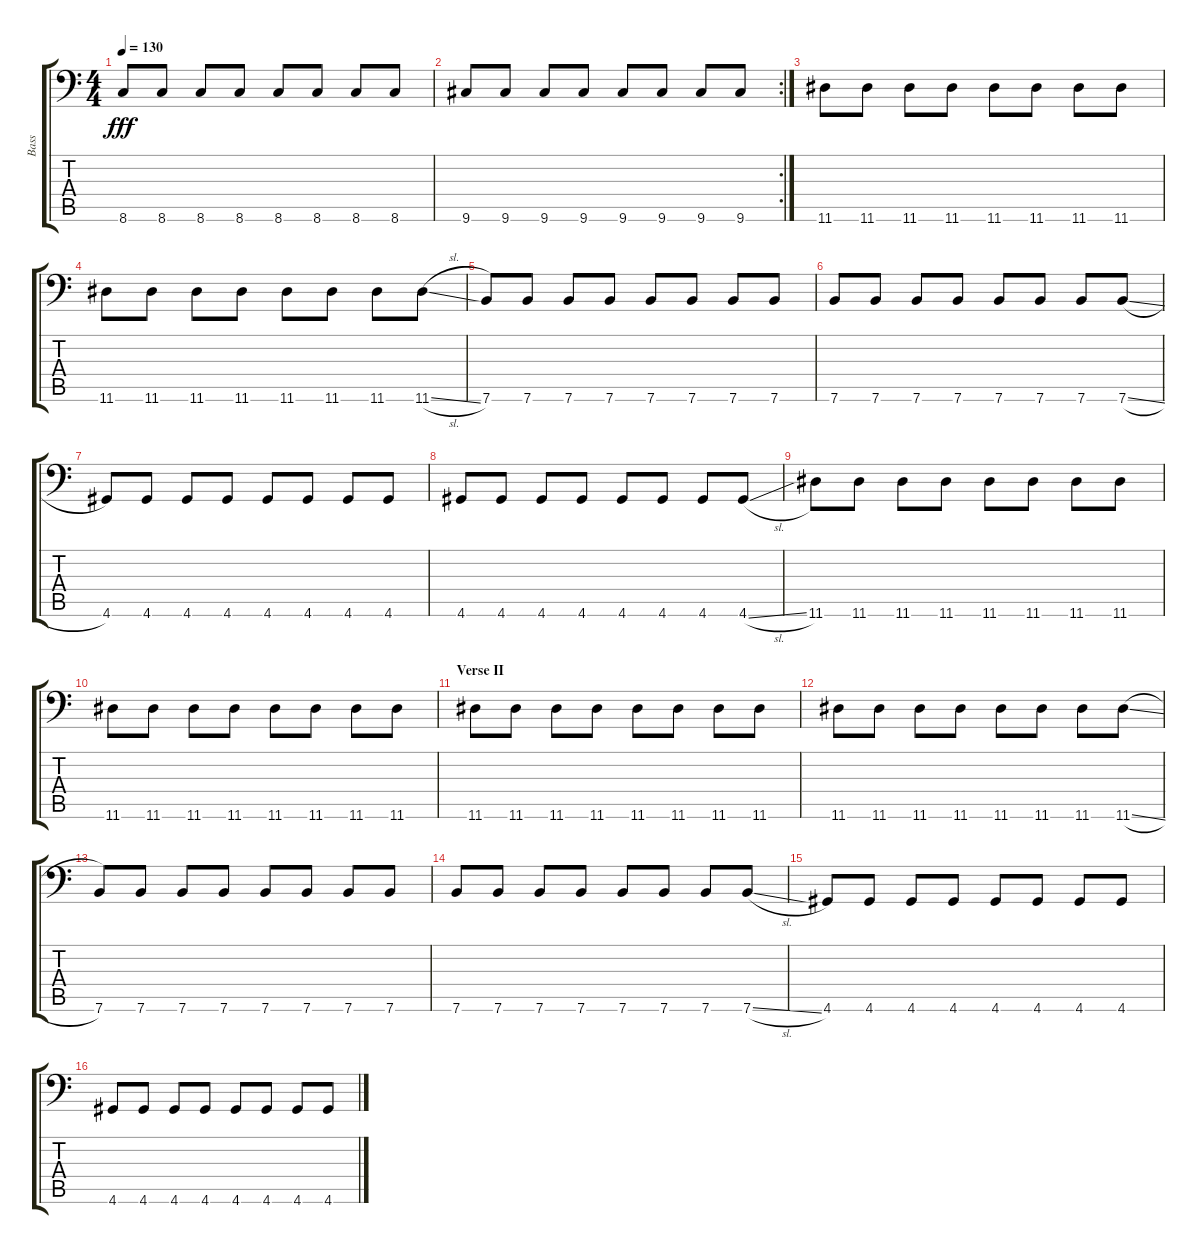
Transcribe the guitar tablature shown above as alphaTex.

\track ("Bass" "Bass") {instrument electricbassfinger}
\staff {score tabs}
\tuning (E3 B2 G2 D2 A1 E1) {hide}
\ts (4 4)
\tempo 130
\clef f4
\ks c
8.6.8{dy fff} 8.6.8 8.6.8 8.6.8 8.6.8 8.6.8 8.6.8 8.6.8 |
\rc 2
9.6.8 9.6.8 9.6.8 9.6.8 9.6.8 9.6.8 9.6.8 9.6.8 |
11.6.8 11.6.8 11.6.8 11.6.8 11.6.8 11.6.8 11.6.8 11.6.8 |
11.6.8 11.6.8 11.6.8 11.6.8 11.6.8 11.6.8 11.6.8 11.6{sl}.8 |
7.6.8 7.6.8 7.6.8 7.6.8 7.6.8 7.6.8 7.6.8 7.6.8 |
7.6.8 7.6.8 7.6.8 7.6.8 7.6.8 7.6.8 7.6.8 7.6{sl}.8 |
4.6.8 4.6.8 4.6.8 4.6.8 4.6.8 4.6.8 4.6.8 4.6.8 |
4.6.8 4.6.8 4.6.8 4.6.8 4.6.8 4.6.8 4.6.8 4.6{sl}.8 |
11.6.8 11.6.8 11.6.8 11.6.8 11.6.8 11.6.8 11.6.8 11.6.8 |
11.6.8 11.6.8 11.6.8 11.6.8 11.6.8 11.6.8 11.6.8 11.6.8 |
\section ("" "Verse II")
11.6.8 11.6.8 11.6.8 11.6.8 11.6.8 11.6.8 11.6.8 11.6.8 |
11.6.8 11.6.8 11.6.8 11.6.8 11.6.8 11.6.8 11.6.8 11.6{sl}.8 |
7.6.8 7.6.8 7.6.8 7.6.8 7.6.8 7.6.8 7.6.8 7.6.8 |
7.6.8 7.6.8 7.6.8 7.6.8 7.6.8 7.6.8 7.6.8 7.6{sl}.8 |
4.6.8 4.6.8 4.6.8 4.6.8 4.6.8 4.6.8 4.6.8 4.6.8 |
4.6.8 4.6.8 4.6.8 4.6.8 4.6.8 4.6.8 4.6.8 4.6{sl}.8
